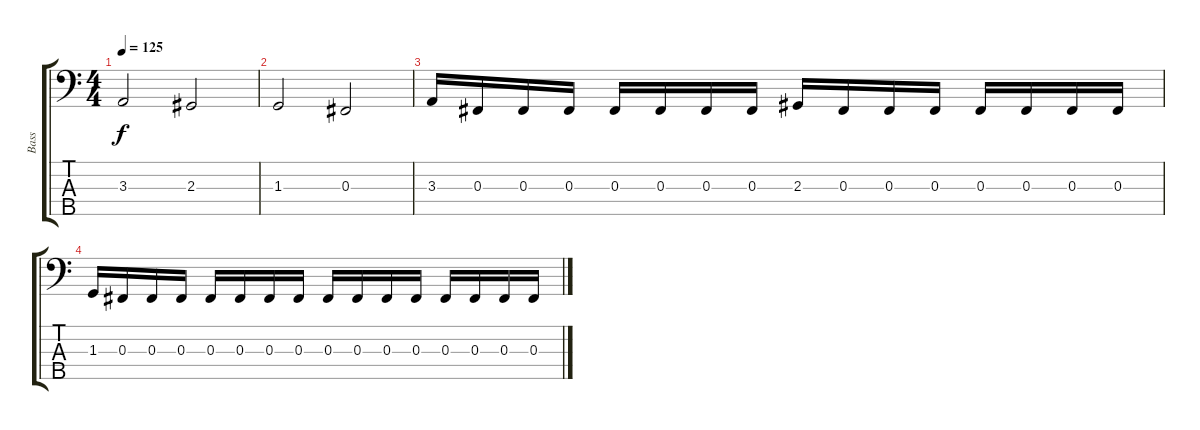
\track ("Bass" "Bass") {instrument electricbassfinger}
\staff {score tabs}
\tuning (E2 B1 Gb1 Db1 Ab0) {hide}
\ts (4 4)
\tempo 125
\clef f4
\ks c
3.3.2{dy f} 2.3.2 |
1.3.2 0.3.2 |
3.3.16 0.3.16 0.3.16 0.3.16 0.3.16 0.3.16 0.3.16 0.3.16 2.3.16 0.3.16 0.3.16 0.3.16 0.3.16 0.3.16 0.3.16 0.3.16 |
1.3.16 0.3.16 0.3.16 0.3.16 0.3.16 0.3.16 0.3.16 0.3.16 0.3.16 0.3.16 0.3.16 0.3.16 0.3.16 0.3.16 0.3.16 0.3.16
